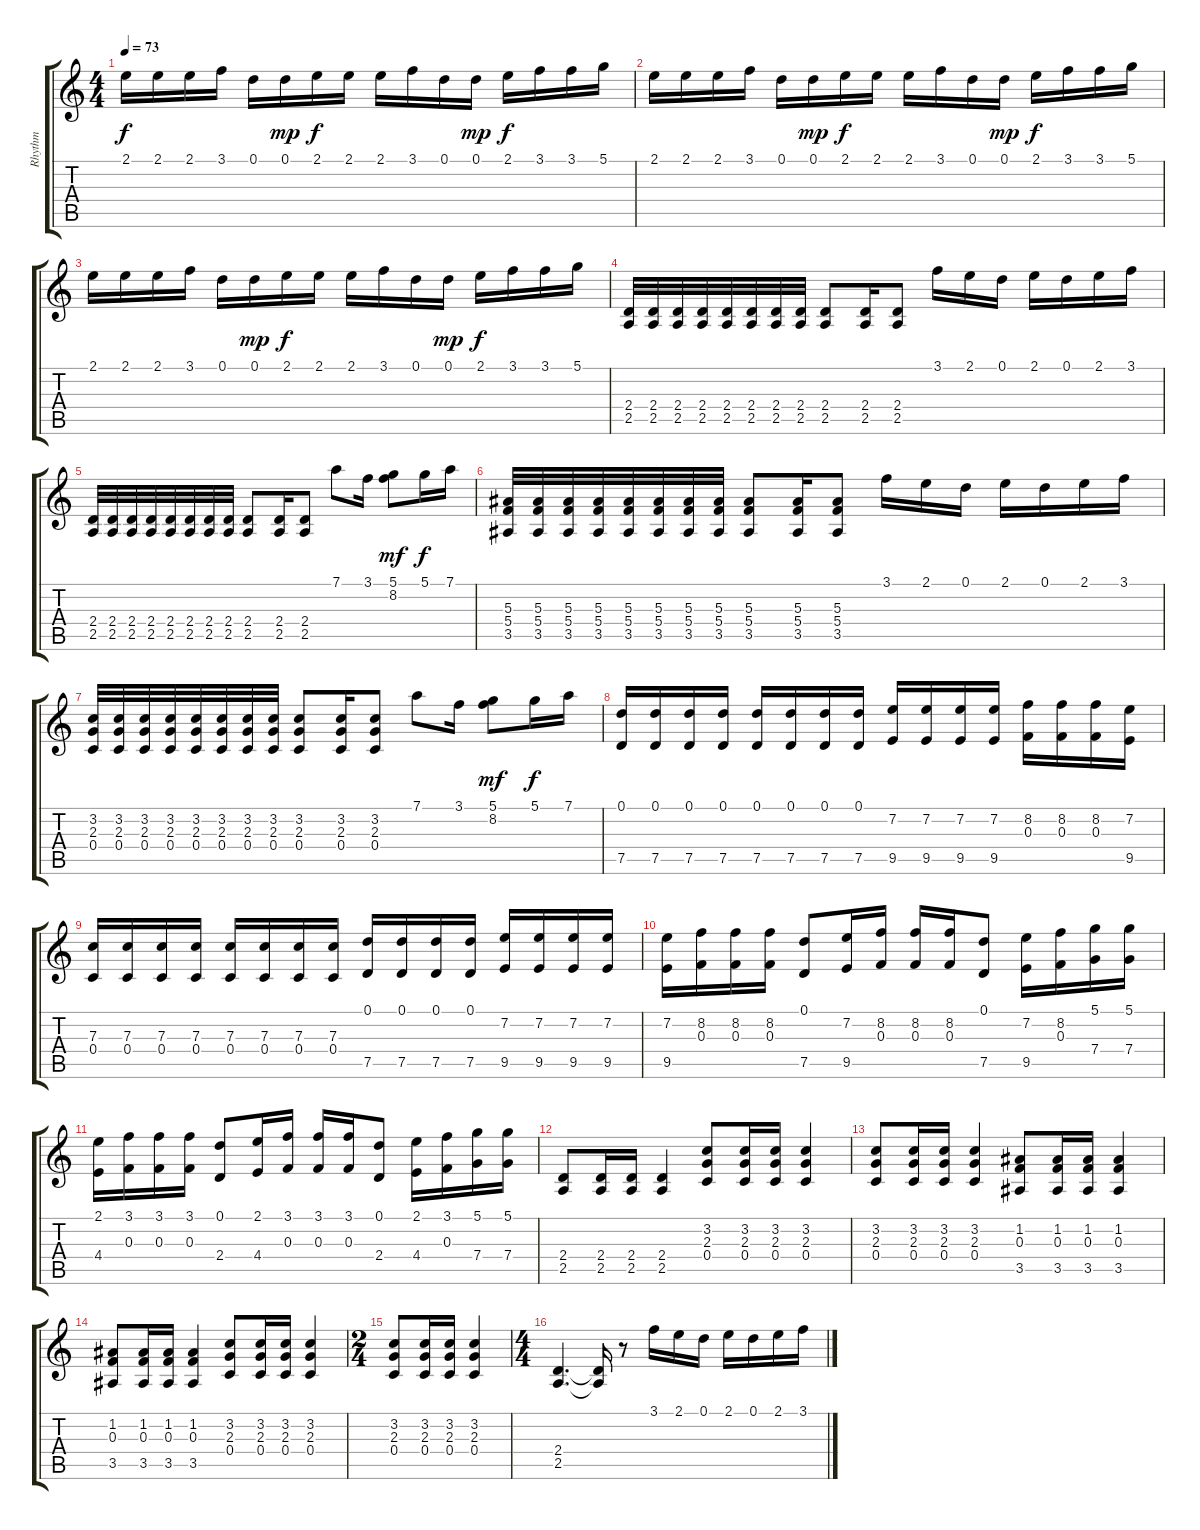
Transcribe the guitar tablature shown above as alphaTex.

\track ("Rhythm" "Rhythm") {instrument distortionguitar}
\staff {score tabs}
\tuning (D4 A3 F3 C3 G2 C2) {hide}
\ts (4 4)
\tempo 73
\clef g2
\ks c
2.1.16{dy f} 2.1.16 2.1.16 3.1.16 0.1.16 0.1.16{dy mp} 2.1.16{dy f} 2.1.16 2.1.16 3.1.16 0.1.16 0.1.16{dy mp} 2.1.16{dy f} 3.1.16 3.1.16 5.1.16 |
2.1.16 2.1.16 2.1.16 3.1.16 0.1.16 0.1.16{dy mp} 2.1.16{dy f} 2.1.16 2.1.16 3.1.16 0.1.16 0.1.16{dy mp} 2.1.16{dy f} 3.1.16 3.1.16 5.1.16 |
2.1.16 2.1.16 2.1.16 3.1.16 0.1.16 0.1.16{dy mp} 2.1.16{dy f} 2.1.16 2.1.16 3.1.16 0.1.16 0.1.16{dy mp} 2.1.16{dy f} 3.1.16 3.1.16 5.1.16 |
(2.4 2.5).32 (2.4 2.5).32 (2.4 2.5).32 (2.4 2.5).32 (2.4 2.5).32 (2.4 2.5).32 (2.4 2.5).32 (2.4 2.5).32 (2.4 2.5).8 (2.4 2.5).16 (2.4 2.5).8 3.1.16 2.1.16 0.1.16 2.1.16 0.1.16 2.1.16 3.1.16 |
(2.4 2.5).32 (2.4 2.5).32 (2.4 2.5).32 (2.4 2.5).32 (2.4 2.5).32 (2.4 2.5).32 (2.4 2.5).32 (2.4 2.5).32 (2.4 2.5).8 (2.4 2.5).16 (2.4 2.5).8 7.1.8 3.1.16 (5.1 8.2).8{dy mf} 5.1.16{dy f} 7.1.16 |
(5.3 5.4 3.5).32 (5.3 5.4 3.5).32 (5.3 5.4 3.5).32 (5.3 5.4 3.5).32 (5.3 5.4 3.5).32 (5.3 5.4 3.5).32 (5.3 5.4 3.5).32 (5.3 5.4 3.5).32 (5.3 5.4 3.5).8 (5.3 5.4 3.5).16 (5.3 5.4 3.5).8 3.1.16 2.1.16 0.1.16 2.1.16 0.1.16 2.1.16 3.1.16 |
(3.2 2.3 0.4).32 (3.2 2.3 0.4).32 (3.2 2.3 0.4).32 (3.2 2.3 0.4).32 (3.2 2.3 0.4).32 (3.2 2.3 0.4).32 (3.2 2.3 0.4).32 (3.2 2.3 0.4).32 (3.2 2.3 0.4).8 (3.2 2.3 0.4).16 (3.2 2.3 0.4).8 7.1.8 3.1.16 (5.1 8.2).8{dy mf} 5.1.16{dy f} 7.1.16 |
(0.1 7.5).16 (0.1 7.5).16 (0.1 7.5).16 (0.1 7.5).16 (0.1 7.5).16 (0.1 7.5).16 (0.1 7.5).16 (0.1 7.5).16 (7.2 9.5).16 (7.2 9.5).16 (7.2 9.5).16 (7.2 9.5).16 (8.2 0.3).16 (8.2 0.3).16 (8.2 0.3).16 (7.2 9.5).16 |
(7.3 0.4).16 (7.3 0.4).16 (7.3 0.4).16 (7.3 0.4).16 (7.3 0.4).16 (7.3 0.4).16 (7.3 0.4).16 (7.3 0.4).16 (0.1 7.5).16 (0.1 7.5).16 (0.1 7.5).16 (0.1 7.5).16 (7.2 9.5).16 (7.2 9.5).16 (7.2 9.5).16 (7.2 9.5).16 |
(7.2 9.5).16 (8.2 0.3).16 (8.2 0.3).16 (8.2 0.3).16 (0.1 7.5).8 (7.2 9.5).16 (8.2 0.3).16 (8.2 0.3).16 (8.2 0.3).16 (0.1 7.5).8 (7.2 9.5).16 (8.2 0.3).16 (5.1 7.4).16 (5.1 7.4).16 |
(2.1 4.4).16 (3.1 0.3).16 (3.1 0.3).16 (3.1 0.3).16 (0.1 2.4).8 (2.1 4.4).16 (3.1 0.3).16 (3.1 0.3).16 (3.1 0.3).16 (0.1 2.4).8 (2.1 4.4).16 (3.1 0.3).16 (5.1 7.4).16 (5.1 7.4).16 |
(2.4 2.5).8{instrument overdrivenguitar} (2.4 2.5).16 (2.4 2.5).16 (2.4 2.5).4 (3.2 2.3 0.4).8 (3.2 2.3 0.4).16 (3.2 2.3 0.4).16 (3.2 2.3 0.4).4 |
(3.2 2.3 0.4).8 (3.2 2.3 0.4).16 (3.2 2.3 0.4).16 (3.2 2.3 0.4).4 (1.2 0.3 3.5).8 (1.2 0.3 3.5).16 (1.2 0.3 3.5).16 (1.2 0.3 3.5).4 |
(1.2 0.3 3.5).8 (1.2 0.3 3.5).16 (1.2 0.3 3.5).16 (1.2 0.3 3.5).4 (3.2 2.3 0.4).8 (3.2 2.3 0.4).16 (3.2 2.3 0.4).16 (3.2 2.3 0.4).4 |
\ts (2 4)
(3.2 2.3 0.4).8 (3.2 2.3 0.4).16 (3.2 2.3 0.4).16 (3.2 2.3 0.4).4 |
\ts (4 4)
(2.4 2.5).4{d} (2.4{t} 2.5{t}).16 r.8 3.1.16 2.1.16 0.1.16 2.1.16 0.1.16 2.1.16 3.1.16
